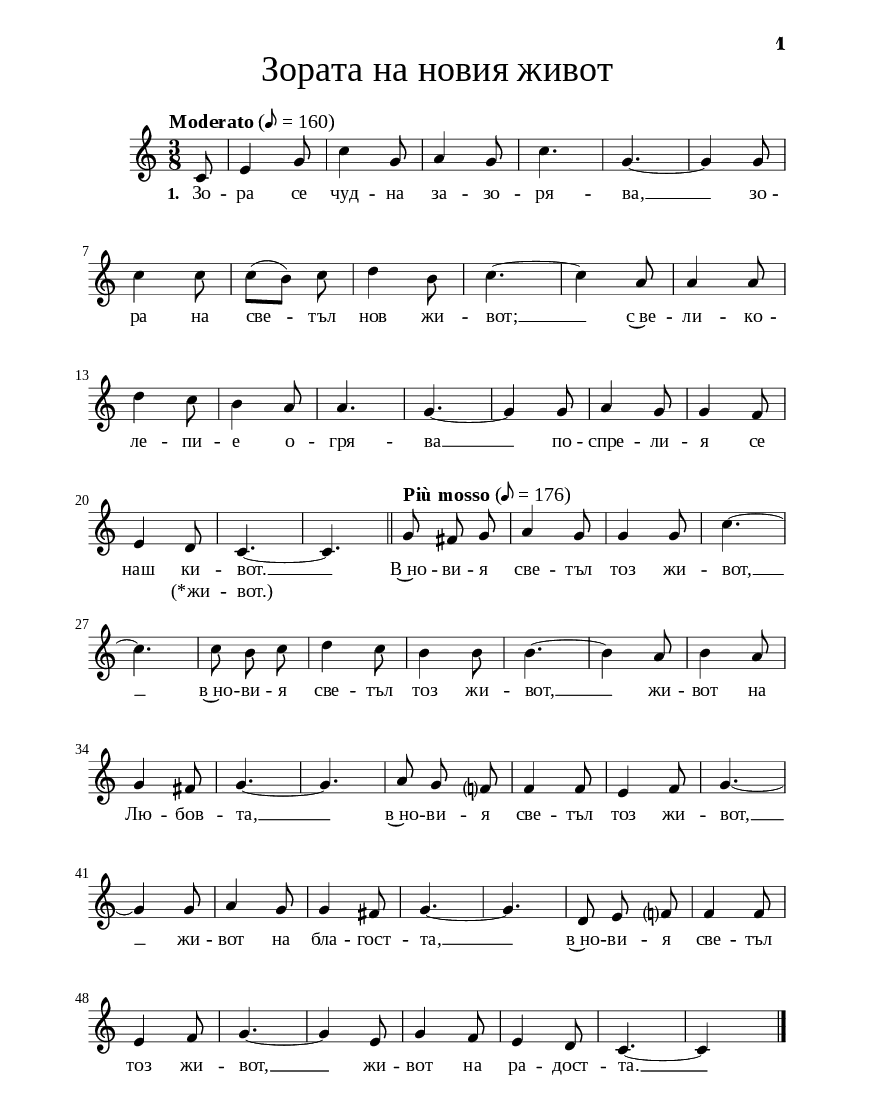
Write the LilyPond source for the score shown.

\version "2.24.4"

% include paper part and global functions
\include "include/globals.ily"

\bookpart {
  \label #'ref016
  \tocItem \markup "Зората на новия живот"
  \include "include/bookpart-paper.ily"
  \score {
    \include "include/score-layout.ily"

    \new Voice \absolute  {
      \clef treble
      \key c \major
      \time 3/8
      \tempoFunc "Moderato" 8 "160"
      \partial 8
      \autoBeamOff
      c'8 |e'4 g'8|c''4 g'8 |a'4 g'8 |c''4.| g'4. ~ |  g'4 g'8 |\break
      c''4 c''8| \once \autoBeamOn c''8 ([  b'8  ])  \noBeam  c''8 |d''4 b'8  |c''4. ~ | c''4  a'8| a'4 a'8| \break
      d''4  c''8| b'4 a'8| a'4. | g'4. ~ | g'4  g'8 | a'4 g'8 | g'4 f'8 | \break
      e'4 d'8| c'4. ~ | c'4.  | \bar "||"
      \tempoFunc "Più mosso" 8 "176"
      g'8  fis'8 g'8 | a'4 g'8 | g'4 g'8 | c''4. ~ | \break
      c''4.  | c''8 b'8 c''8| d''4 c''8 | b'4  b'8 | b'4. ~ | b'4   a'8| b'4 a'8 | \break
      g'4 fis'8 | g'4. ~ | g'4.  | a'8 g'8 f'?8 | f'4 f'8 | e'4 f'8 | g'4. ~ | \break
      g'4  g'8 | a'4 g'8 | g'4 fis'8 | g'4. ~ | g'4. | d'8 e'8 f'?8| f'4 f'8 | \break
      e'4 f'8 | g'4. ~ |g'4  e'8 | g'4 f'8 | e'4 d'8 | c'4. ~ | c' 4 s8 | \bar "|."
    }

    \addlyrics {
      \set stanza = "1. " Зо -- ра се чуд -- на за -- зо -- ря -- ва, __ зо --
      ра на све -- тъл нов жи -- вот; __ с~ве -- ли -- ко --
      ле -- пи -- е о -- гря -- ва __  по -- спре -- ли -- я се
      наш ки -- вот. __  В~но -- ви -- я све -- тъл тоз жи -- вот, __
      в~но -- ви -- я све -- тъл тоз жи -- вот, __  жи -- вот на
      Лю -- бов -- та, __   в~но -- ви -- я све -- тъл тоз жи -- вот, __
      жи -- вот на бла -- гост -- та, __  в~но -- ви -- я све -- тъл
      тоз жи -- вот, __  жи -- вот на ра -- дост -- та. __
    }
    \addlyrics {
      \repeat unfold 32 { \skip 2 } (*жи -- вот.)
    }

    \header {
      title = \titleFunc #'ref_desc_1 "Зората на новия живот" "Zorata na novija život"
    }

    \midi{}
  } % score

  \pageBreak

  \markup \abs-fontsize #11 \override #`(baseline-skip . ,bgCoupletBaselineSkip) {
    \fill-line {
      \column {
        \line {
          \bold "2."
          \column {
            "И птички въздуха изпълнят"
            "с възторг и сладки песни в хор,"
            "хармонията да допълнят"
            "в големия небесен двор."
          }
        }
        \vspace #1
        \line{ \italic"    Припев:"}
        %\vspace #0.3
        \line {
          "   "
          \column {
            "В новия светъл тоз живот, (2)"
            "живот на Любовта,"
            "в новия светъл тоз живот,"
            "живот на благостта,"
            "в новия светъл тоз живот,"
            "живот на радостта."
          }
        }
        \vspace #1
        \line {
          \bold "3."
          \column {
            "Трепти зората лекокрила"
            "и буди нашите души;"
            "като любяща майка мила"
            "подканва всекиго: „Стани!“."
          }
        }
        \vspace #1
        \line {
          \bold " "
          \column {
            \italic "  Припев ..."
          }
        }
        \vspace #0.5
        \line {
          \bold "4."
          \column {
            "Лъчи от любовта ни вливат"
            "в гърдите жива топлина,"
            "със сладка вяра ни повдигат"
            "във крепост и виделина."
          }
        }
        \vspace #1
        \line {
          \bold " "
          \column {
            \italic"  Припев ..."
          }
        }
        \vspace #0.5
        \line {
          \bold "5."
          \column {
            "О, тез лъчи от Бога идат,"
            "те пълнят нашите сърца"
            "и шепнат сладко как Той вика:"
            "„Елате, Mоите деца!“."
          }
        }
      }
    }
  }

} % bookpart
